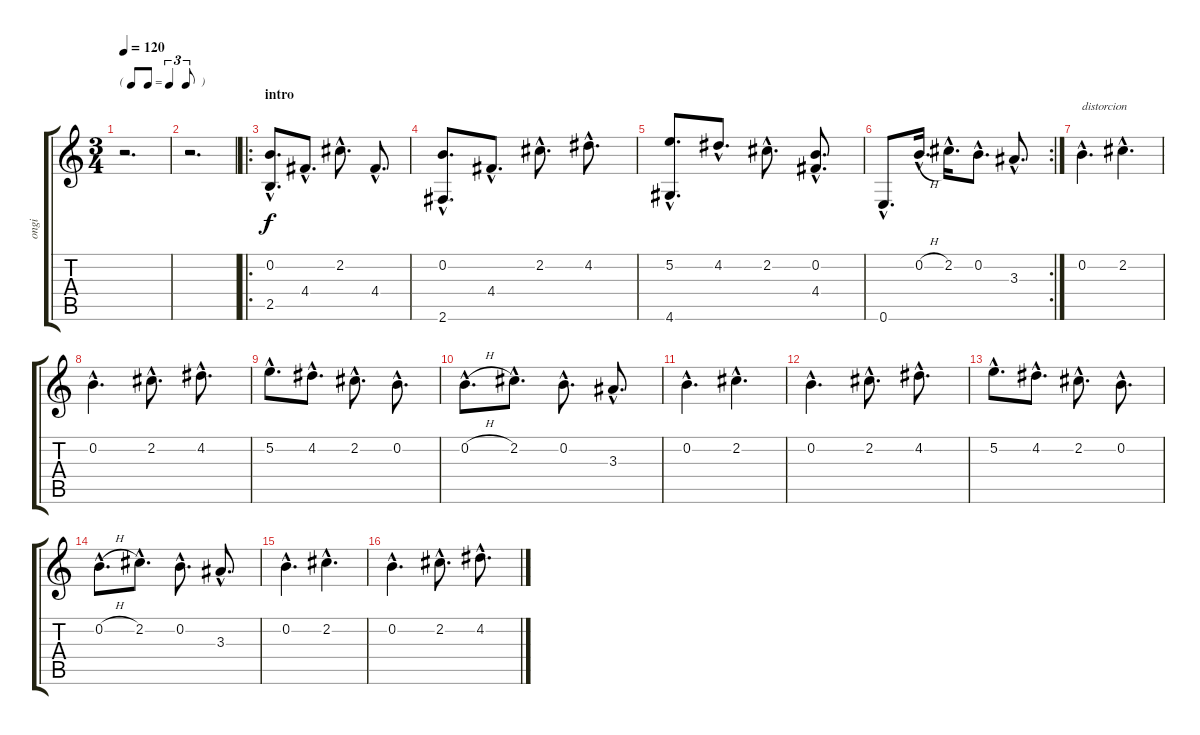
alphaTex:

\track ("ongi" "ongi") {instrument acousticguitarsteel}
\staff {score tabs}
\tuning (E4 B3 G3 D3 A2 E2) {hide}
\ts (3 4)
\tf triplet8th
\tempo 120
\clef g2
\ks c
r.2{d dy f instrument acousticguitarsteel} |
r.2{d} |
\ro
\section ("" "intro")
(0.2{hac} 2.5{hac}).8{d} 4.4{hac}.8{d} 2.2{hac}.8{d} 4.4{hac}.8{d} |
(0.2{hac} 2.6{hac}).8{d} 4.4{hac}.8{d} 2.2{hac}.8{d} 4.2{hac}.8{d} |
(5.2{hac} 4.6{hac}).8{d} 4.2{hac}.8{d} 2.2{hac}.8{d} (0.2{hac} 4.4{hac}).8{d} |
\rc 2
0.6{hac}.8{d} 0.2{h hac}.16{d} 2.2{hac}.16{d} 0.2{hac}.8{d} 3.3{hac}.8{d} |
0.2{hac}.4{d txt "distorcion" instrument distortionguitar} 2.2{hac}.4{d} |
0.2{hac}.4{d} 2.2{hac}.8{d} 4.2{hac}.8{d} |
5.2{hac}.8{d} 4.2{hac}.8{d} 2.2{hac}.8{d} 0.2{hac}.8{d} |
0.2{h hac}.8{d} 2.2{hac}.8{d} 0.2{hac}.8{d} 3.3{hac}.8{d} |
0.2{hac}.4{d} 2.2{hac}.4{d} |
0.2{hac}.4{d} 2.2{hac}.8{d} 4.2{hac}.8{d} |
5.2{hac}.8{d} 4.2{hac}.8{d} 2.2{hac}.8{d} 0.2{hac}.8{d} |
0.2{h hac}.8{d} 2.2{hac}.8{d} 0.2{hac}.8{d} 3.3{hac}.8{d} |
0.2{hac}.4{d} 2.2{hac}.4{d} |
0.2{hac}.4{d} 2.2{hac}.8{d} 4.2{hac}.8{d}
